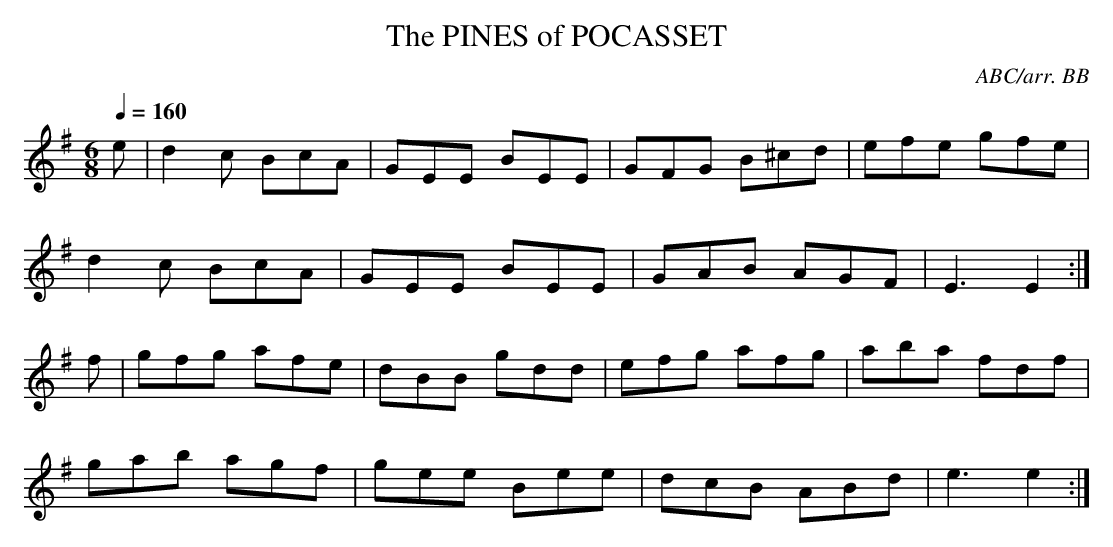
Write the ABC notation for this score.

X:1
T:PINES of POCASSET, The
Q:1/4=160
C:ABC/arr. BB
M:6/8
L:1/8
K:Em
e|d2c BcA|GEE BEE|GFG B^cd|efe gfe|
d2c BcA|GEE BEE|GAB AGF|E3E2 :|
f|gfg afe|dBB gdd|efg afg|aba fdf|
gab agf|gee Bee|dcB ABd|e3 e2:|
